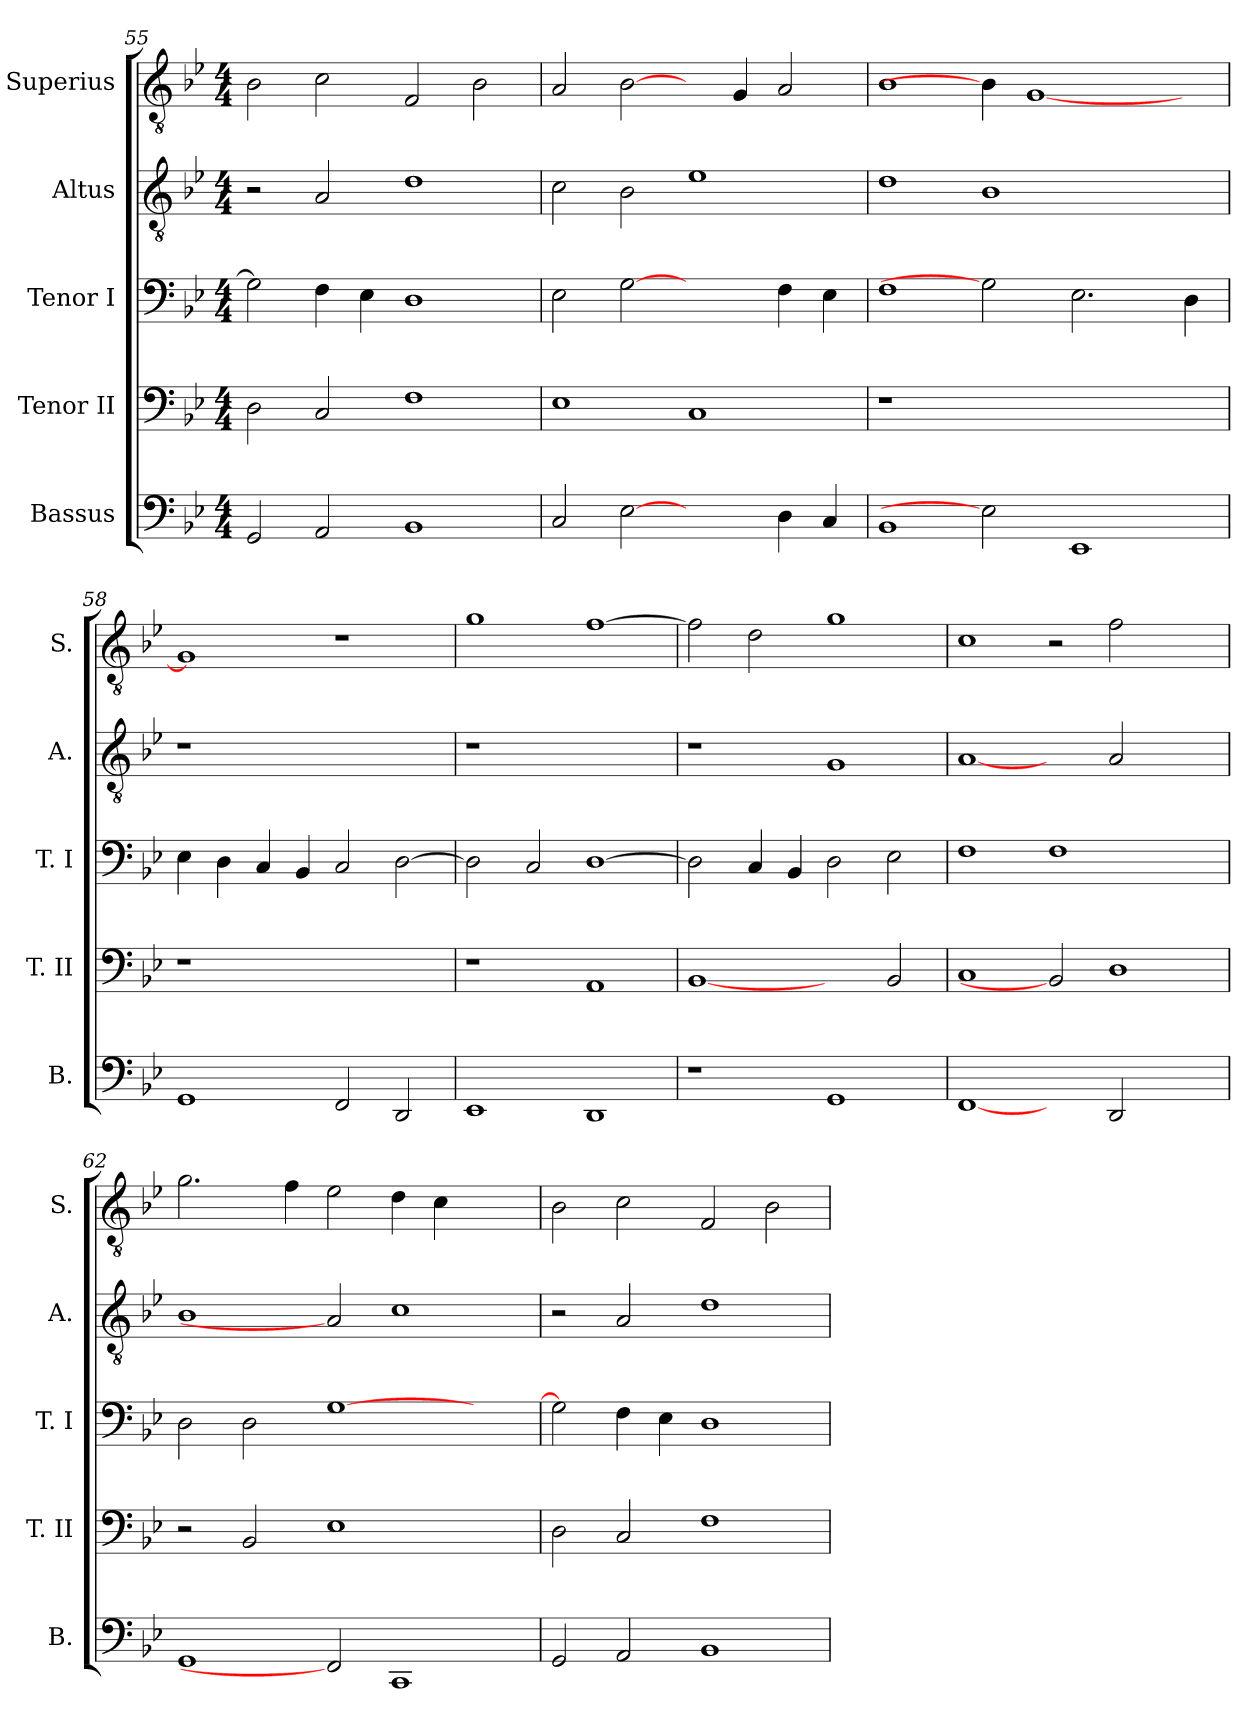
**kern	**kern	**kern	**kern	**kern
*part5	*part4	*part3	*part2	*part1
*staff5	*staff4	*staff3	*staff2	*staff1
*I"Bassus	*I"Tenor II	*I"Tenor I	*I"Altus	*I"Superius
*I'B.	*I'T. II	*I'T. I	*I'A.	*I'S.
*clefF4	*clefF4	*clefF4	*clefGv2	*clefGv2
*	*	*	*ITrd7c12	*ITrd7c12
*k[b-e-]	*k[b-e-]	*k[b-e-]	*k[b-e-]	*k[b-e-]
*B-:	*B-:	*B-:	*B-:	*B-:
*M4/4	*M4/4	*M4/4	*M4/4	*M4/4
=55	=55	=55	=55	=55
2GGi/	2Di\	2Gi\]	2r	2BB-i\
2AAi/	2Ci/	4Fi\	2AAi/	2Ci\
.	.	4E-i\	.	.
1BB-i	1Fi	1Di	1Di	2FFi/
.	.	.	.	2BB-i\
=56	=56	=56	=56	=56
2Ci/	1E-i	2E-i\	2Ci\	2AAi/
[2E-i	.	[2Gi	2BB-i\	[2BB-i\
2ryy	1Ci	2ryy	1E-i	4ryy
.	.	.	.	4GGi/
4Di\	.	4Fi\	.	2AAi/
4Ci/	.	4E-i\	.	.
!!LO:LB:g=z
=57	=57	=57	=57	=57
!	!LO:N:vis=1	!	!	!
1BB-i	1r	1Fi	1Di	1BB-i
2E-i]	1.ryy	2Gi]	1BB-i	4BB-i\]
.	.	.	.	[<1GGi
1EE-i	.	2.E-i\	.	.
.	.	.	2ryy	.
.	.	4Di\	.	4ryy
=58	=58	=58	=58	=58
!	!LO:N:vis=1	!	!LO:N:vis=1	!
1GGi	1r	4E-i\	1r	1GGi]
.	.	4Di\	.	.
.	.	4Ci/	.	.
.	.	4BB-i/	.	.
2FFi/	1ryy	2Ci/	1ryy	1r
2DDi/	.	[>2Di\	.	.
=59	=59	=59	=59	=59
!	!	!	!LO:N:vis=1	!
1EE-i	1r	2Di\]	1r	1Gi
.	.	2Ci/	.	.
1DDi	1AAi	[>1Di	1ryy	[>1Fi
=60	=60	=60	=60	=60
1r	[1BB-i	2Di\]	1r	2Fi\]
.	.	4Ci/	.	2Di\
.	.	4BB-i/	.	.
1GGi	2ryy	2Di\	1GGi	1Gi
.	2BB-i/	2E-i\	.	.
=61	=61	=61	=61	=61
[1FFi	1Ci	1Fi	[1AAi	1Ci
2ryy	2BB-i]	1Fi	2ryy	2r
2DDi/	1Di	.	2AAi/	2Fi\
2ryy	.	2ryy	2ryy	2ryy
!!LO:PB:g=z
=62	=62	=62	=62	=62
1GGi	2r	2Di\	1BB-i	2.Gi\
.	2BB-i/	2Di\	.	.
.	.	.	.	4Fi\
2FFi]	1E-i	[>1Gi	2AAi]	2E-i\
1CCi	.	.	1Ci	4Di\
.	.	.	.	4Ci\
.	2ryy	2ryy	.	2ryy
=63	=63	=63	=63	=63
2GGi/	2Di\	2Gi\]	2r	2BB-i\
2AAi/	2Ci/	4Fi\	2AAi/	2Ci\
.	.	4E-i\	.	.
1BB-i	1Fi	1Di	1Di	2FFi/
.	.	.	.	2BB-i\
=	=	=	=	=
*-	*-	*-	*-	*-
